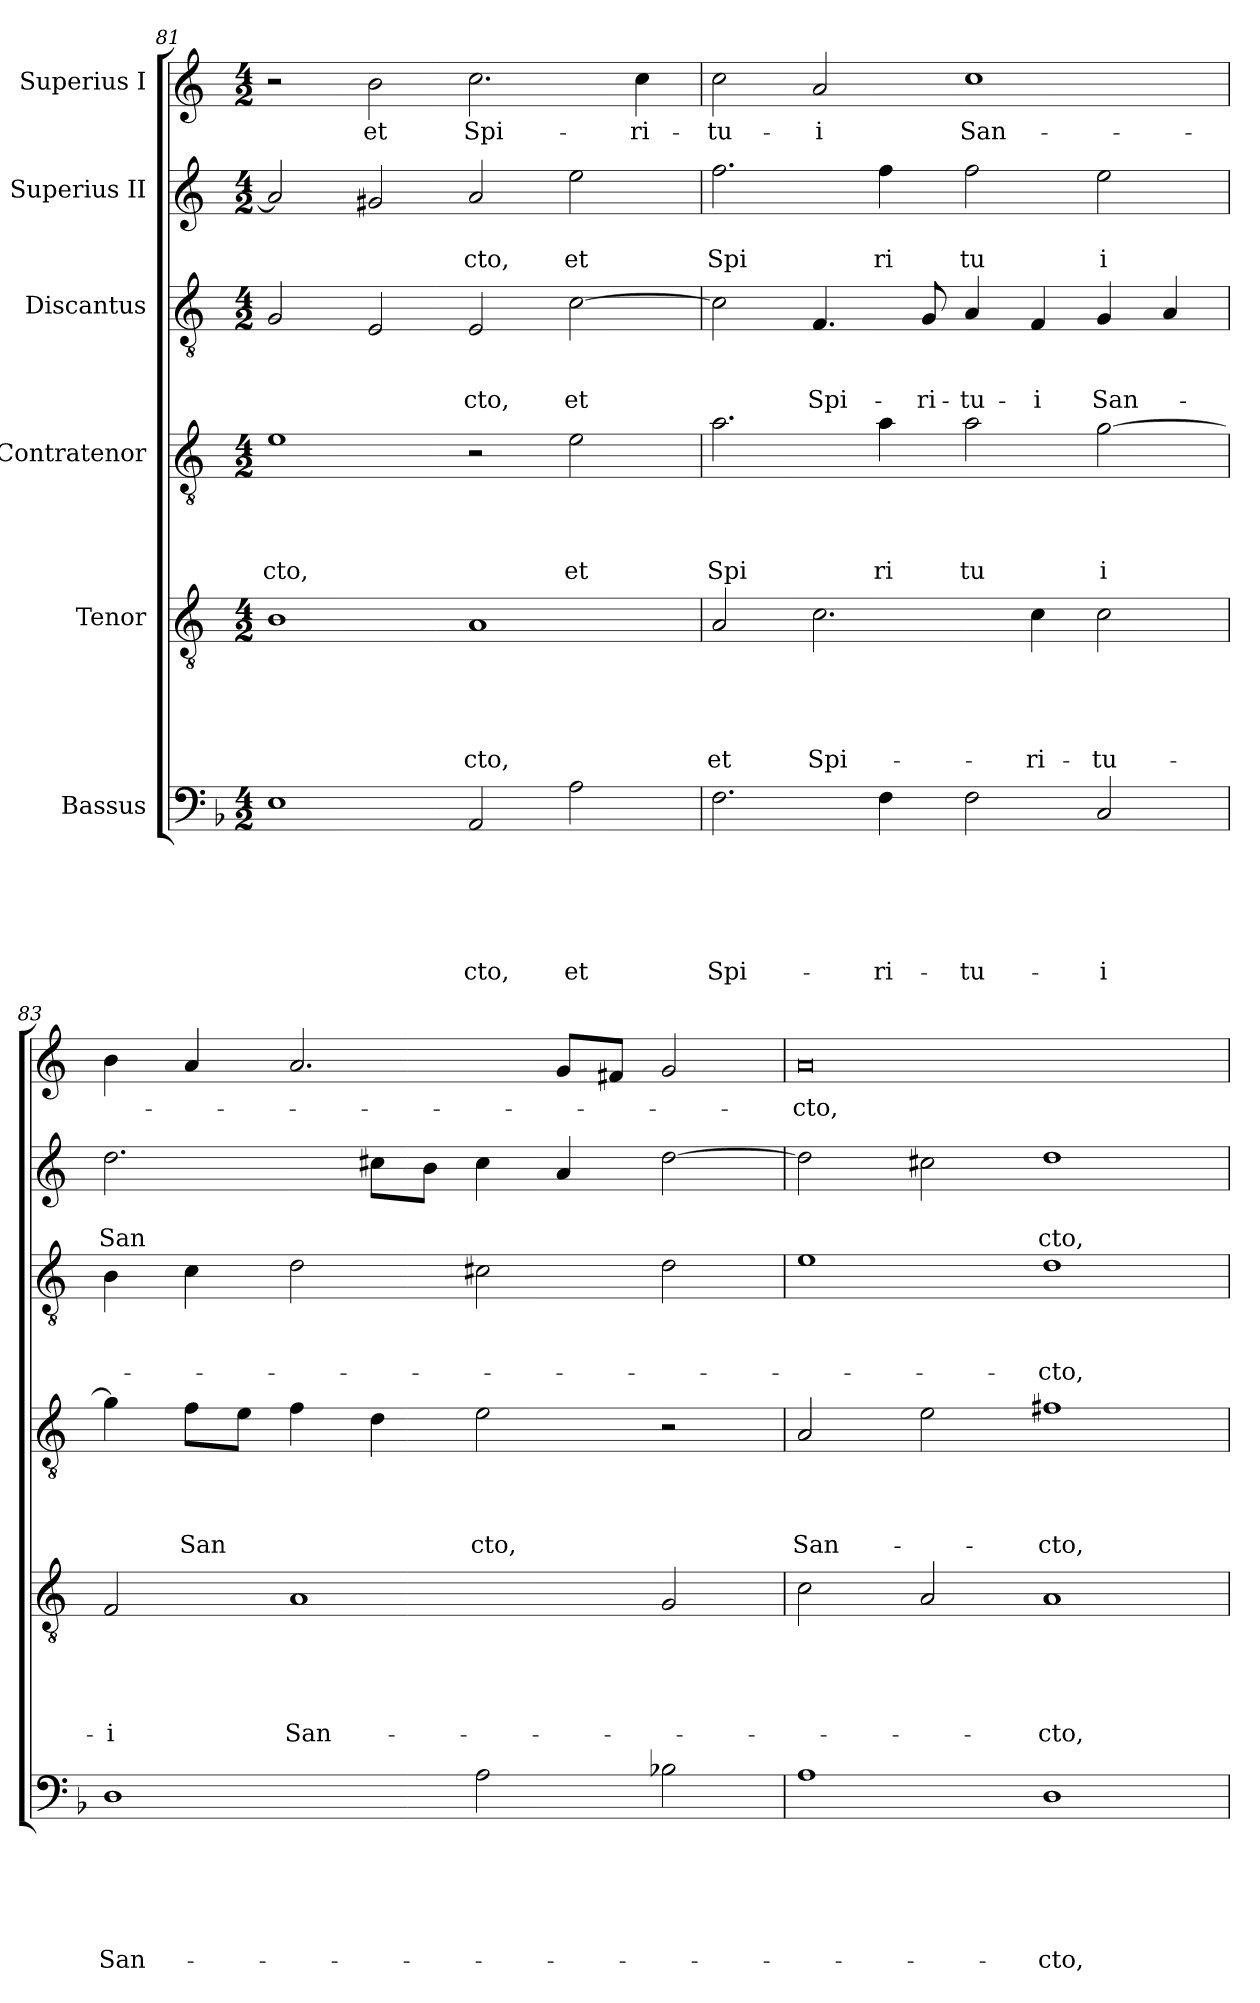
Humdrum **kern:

**kern	**text	**text	**text	**text	**text	**text	**kern	**text	**text	**text	**text	**text	**kern	**text	**text	**text	**text	**kern	**text	**text	**text	**kern	**text	**text	**kern	**text
*part6	*part6	*part6	*part6	*part6	*part6	*part6	*part5	*part5	*part5	*part5	*part5	*part5	*part4	*part4	*part4	*part4	*part4	*part3	*part3	*part3	*part3	*part2	*part2	*part2	*part1	*part1
*staff6	*staff6	*staff6	*staff6	*staff6	*staff6	*staff6	*staff5	*staff5	*staff5	*staff5	*staff5	*staff5	*staff4	*staff4	*staff4	*staff4	*staff4	*staff3	*staff3	*staff3	*staff3	*staff2	*staff2	*staff2	*staff1	*staff1
*I"Bassus	*	*	*	*	*	*	*I"Tenor	*	*	*	*	*	*I"Contratenor	*	*	*	*	*I"Discantus	*	*	*	*I"Superius II	*	*	*I"Superius I	*
*clefF4	*	*	*	*	*	*	*clefGv2	*	*	*	*	*	*clefGv2	*	*	*	*	*clefGv2	*	*	*	*clefG2	*	*	*clefG2	*
*	*	*	*	*	*	*	*ITrd-3c-5	*	*	*	*	*	*ITrd-3c-5	*	*	*	*	*ITrd-3c-5	*	*	*	*ITrd-3c-5	*	*	*ITrd-3c-5	*
*k[b-]	*	*	*	*	*	*	*k[b-]	*	*	*	*	*	*k[b-]	*	*	*	*	*k[b-]	*	*	*	*k[b-]	*	*	*k[b-]	*
*F:	*	*	*	*	*	*	*F:	*	*	*	*	*	*F:	*	*	*	*	*F:	*	*	*	*F:	*	*	*F:	*
*M4/2	*	*	*	*	*	*	*M4/2	*	*	*	*	*	*M4/2	*	*	*	*	*M4/2	*	*	*	*M4/2	*	*	*M4/2	*
=81	=81	=81	=81	=81	=81	=81	=81	=81	=81	=81	=81	=81	=81	=81	=81	=81	=81	=81	=81	=81	=81	=81	=81	=81	=81	=81
!	!	!	!	!	!	!	!	!	!	!	!	!	!	!	!	!	!LO:LY:b	!	!	!	!	!	!	!	!	!
1E	.	.	.	.	.	.	1e	.	.	.	.	.	1a	.	.	.	cto,	2c/	.	.	.	2dd/]	.	.	2r	.
!	!	!	!	!	!	!	!	!	!	!	!	!	!	!	!	!	!	!	!	!	!	!	!	!	!	!LO:LY:b
.	.	.	.	.	.	.	.	.	.	.	.	.	.	.	.	.	.	2A/	.	.	.	2cc#/	.	.	2ee\	et
!	!	!	!	!	!	!LO:LY:b	!	!	!	!	!	!LO:LY:b	!	!	!	!	!	!	!	!	!LO:LY:b	!	!	!LO:LY:b	!	!LO:LY:b
2AA/	.	.	.	.	.	-cto,	1d	.	.	.	.	-cto,	2r	.	.	.	.	2A/	.	.	-cto,	2dd/	.	cto,	2.ff\	Spi-
!	!	!	!	!	!	!LO:LY:b	!	!	!	!	!	!	!	!	!	!	!LO:LY:b	!	!	!	!LO:LY:b	!	!	!LO:LY:b	!	!
2A\	.	.	.	.	.	et	.	.	.	.	.	.	2a\	.	.	.	et	[>2f\	.	.	et	2aa\	.	et	.	.
!	!	!	!	!	!	!	!	!	!	!	!	!	!	!	!	!	!	!	!	!	!	!	!	!	!	!LO:LY:b
.	.	.	.	.	.	.	.	.	.	.	.	.	.	.	.	.	.	.	.	.	.	.	.	.	4ff\	-ri-
=82	=82	=82	=82	=82	=82	=82	=82	=82	=82	=82	=82	=82	=82	=82	=82	=82	=82	=82	=82	=82	=82	=82	=82	=82	=82	=82
!	!	!	!	!	!	!LO:LY:b	!	!	!	!	!	!LO:LY:b	!	!	!	!	!LO:LY:b	!	!	!	!	!	!	!LO:LY:b	!	!LO:LY:b
2.F\	.	.	.	.	.	Spi-	2d/	.	.	.	.	et	2.dd\	.	.	.	Spi	2f\]	.	.	.	2.bb-\	.	Spi	2ff\	-tu-
!	!	!	!	!	!	!	!	!	!	!	!	!LO:LY:b	!	!	!	!	!	!	!	!	!LO:LY:b	!	!	!	!	!LO:LY:b
.	.	.	.	.	.	.	2.f\	.	.	.	.	Spi-	.	.	.	.	.	4.B-/	.	.	Spi-	.	.	.	2dd/	-i
!	!	!	!	!	!	!LO:LY:b	!	!	!	!	!	!	!	!	!	!	!LO:LY:b	!	!	!	!	!	!	!LO:LY:b	!	!
4F\	.	.	.	.	.	-ri-	.	.	.	.	.	.	4dd\	.	.	.	ri	.	.	.	.	4bb-\	.	ri	.	.
!	!	!	!	!	!	!	!	!	!	!	!	!	!	!	!	!	!	!	!	!	!LO:LY:b	!	!	!	!	!
.	.	.	.	.	.	.	.	.	.	.	.	.	.	.	.	.	.	8c/	.	.	-ri-	.	.	.	.	.
!	!	!	!	!	!	!LO:LY:b	!	!	!	!	!	!	!	!	!	!	!LO:LY:b	!	!	!	!LO:LY:b	!	!	!LO:LY:b	!	!LO:LY:b
2F\	.	.	.	.	.	-tu-	.	.	.	.	.	.	2dd\	.	.	.	tu	4d/	.	.	-tu-	2bb-\	.	tu	1ff	San-
!	!	!	!	!	!	!	!	!	!	!	!	!LO:LY:b	!	!	!	!	!	!	!	!	!LO:LY:b	!	!	!	!	!
.	.	.	.	.	.	.	4f\	.	.	.	.	-ri-	.	.	.	.	.	4B-/	.	.	-i	.	.	.	.	.
!	!	!	!	!	!	!LO:LY:b	!	!	!	!	!	!LO:LY:b	!	!	!	!	!LO:LY:b:rj	!	!	!	!LO:LY:b	!	!	!LO:LY:b	!	!
2C/	.	.	.	.	.	-i	2f\	.	.	.	.	-tu-	[>2cc\	.	.	.	i	4c/	.	.	San-	2aa\	.	i	.	.
.	.	.	.	.	.	.	.	.	.	.	.	.	.	.	.	.	.	4d/	.	.	.	.	.	.	.	.
=83	=83	=83	=83	=83	=83	=83	=83	=83	=83	=83	=83	=83	=83	=83	=83	=83	=83	=83	=83	=83	=83	=83	=83	=83	=83	=83
!	!	!	!	!	!	!LO:LY:b	!	!	!	!	!	!LO:LY:b	!	!	!	!	!	!	!	!	!	!	!	!LO:LY:b	!	!
1D	.	.	.	.	.	San-	2B-/	.	.	.	.	-i	4cc\]	.	.	.	.	4e\	.	.	.	2.gg\	.	San	4ee\	.
!	!	!	!	!	!	!	!	!	!	!	!	!	!	!	!	!	!LO:LY:b	!	!	!	!	!	!	!	!	!
.	.	.	.	.	.	.	.	.	.	.	.	.	8b-\L	.	.	.	San	4f\	.	.	.	.	.	.	4dd/	.
.	.	.	.	.	.	.	.	.	.	.	.	.	8a\J	.	.	.	.	.	.	.	.	.	.	.	.	.
!	!	!	!	!	!	!	!	!	!	!	!	!LO:LY:b	!	!	!	!	!	!	!	!	!	!	!	!	!	!
.	.	.	.	.	.	.	1d	.	.	.	.	San-	4b-\	.	.	.	.	2g\	.	.	.	.	.	.	2.dd/	.
.	.	.	.	.	.	.	.	.	.	.	.	.	4g\	.	.	.	.	.	.	.	.	8ff#X\L	.	.	.	.
.	.	.	.	.	.	.	.	.	.	.	.	.	.	.	.	.	.	.	.	.	.	8ee\J	.	.	.	.
!	!	!	!	!	!	!	!	!	!	!	!	!	!	!	!	!	!LO:LY:b	!	!	!	!	!	!	!	!	!
2A\	.	.	.	.	.	.	.	.	.	.	.	.	2a\	.	.	.	cto,	2f#X\	.	.	.	4ff#\	.	.	.	.
.	.	.	.	.	.	.	.	.	.	.	.	.	.	.	.	.	.	.	.	.	.	4dd/	.	.	8cc/L	.
.	.	.	.	.	.	.	.	.	.	.	.	.	.	.	.	.	.	.	.	.	.	.	.	.	8bn/J	.
2B-X\	.	.	.	.	.	.	2c/	.	.	.	.	.	2r	.	.	.	.	2g\	.	.	.	[<2gg\	.	.	2cc/	.
!!LO:LB:g=z
=84	=84	=84	=84	=84	=84	=84	=84	=84	=84	=84	=84	=84	=84	=84	=84	=84	=84	=84	=84	=84	=84	=84	=84	=84	=84	=84
!	!	!	!	!	!	!	!	!	!	!	!	!	!	!	!	!	!LO:LY:b	!	!	!	!	!	!	!	!	!LO:LY:b
1A	.	.	.	.	.	.	2f\	.	.	.	.	.	2d/	.	.	.	San-	1a	.	.	.	2gg\]	.	.	0dd	-cto,
.	.	.	.	.	.	.	2d/	.	.	.	.	.	2a\	.	.	.	.	.	.	.	.	2ff#\	.	.	.	.
!	!	!	!	!	!	!LO:LY:b	!	!	!	!	!	!LO:LY:b	!	!	!	!	!LO:LY:b	!	!	!	!LO:LY:b	!	!	!LO:LY:b	!	!
1D	.	.	.	.	.	-cto,	1d	.	.	.	.	-cto,	1bn	.	.	.	-cto,	1g	.	.	-cto,	1gg	.	cto,	.	.
=	=	=	=	=	=	=	=	=	=	=	=	=	=	=	=	=	=	=	=	=	=	=	=	=	=	=
*-	*-	*-	*-	*-	*-	*-	*-	*-	*-	*-	*-	*-	*-	*-	*-	*-	*-	*-	*-	*-	*-	*-	*-	*-	*-	*-
